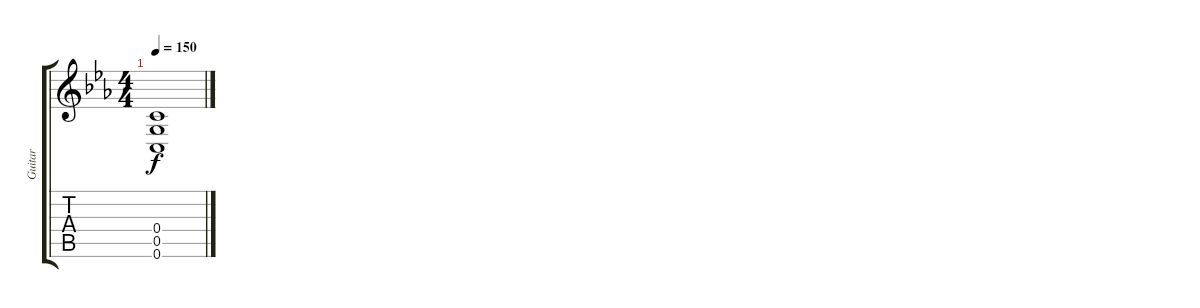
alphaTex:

\track ("Guitar" "Guitar") {instrument distortionguitar}
\staff {score tabs}
\tuning (D4 A3 F3 C3 G2 C2) {hide}
\ts (4 4)
\tempo 150
\clef g2
\ks cminor
(0.4{t} 0.5{t} 0.6{t}).1{dy f}
